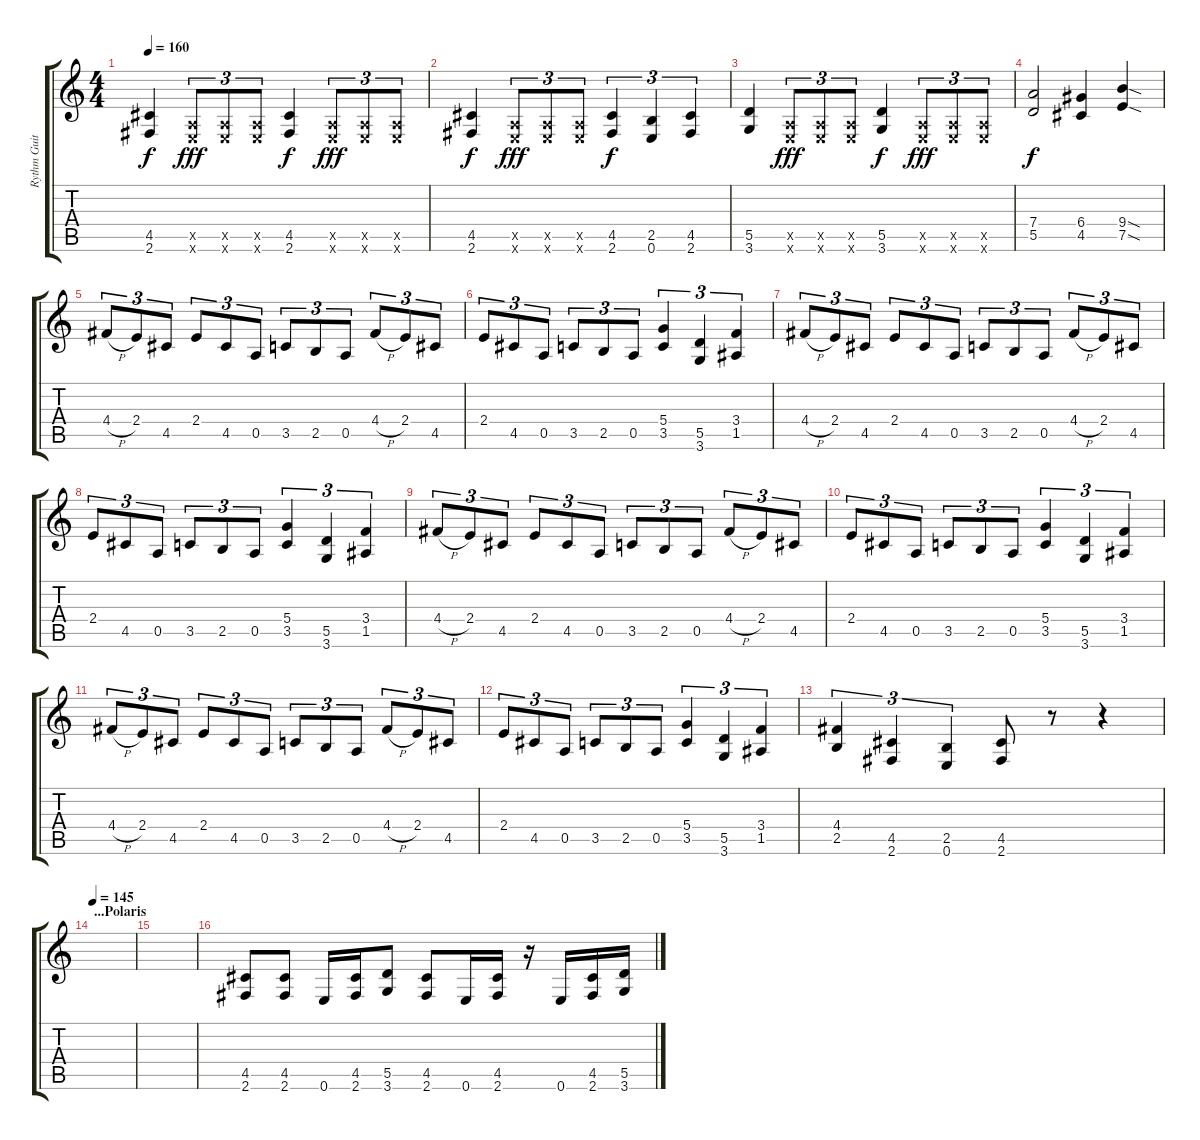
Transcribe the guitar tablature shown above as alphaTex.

\track ("Rythm Guitar (Dave Mustaine)" "Rythm Guit") {instrument distortionguitar}
\staff {score tabs}
\tuning (E4 B3 G3 D3 A2 E2) {hide}
\ts (4 4)
\tempo 160
\clef g2
\ks c
(4.5 2.6).4{dy f} (0.5{x} 0.6{x}).8{tu (3 2) dy fff} (0.5{x} 0.6{x}).8{tu (3 2)} (0.5{x} 0.6{x}).8{tu (3 2)} (4.5 2.6).4{dy f} (0.5{x} 0.6{x}).8{tu (3 2) dy fff} (0.5{x} 0.6{x}).8{tu (3 2)} (0.5{x} 0.6{x}).8{tu (3 2)} |
(4.5 2.6).4{dy f} (0.5{x} 0.6{x}).8{tu (3 2) dy fff} (0.5{x} 0.6{x}).8{tu (3 2)} (0.5{x} 0.6{x}).8{tu (3 2)} (4.5 2.6).4{tu (3 2) dy f} (2.5 0.6).4{tu (3 2)} (4.5 2.6).4{tu (3 2)} |
(5.5 3.6).4 (0.5{x} 0.6{x}).8{tu (3 2) dy fff} (0.5{x} 0.6{x}).8{tu (3 2)} (0.5{x} 0.6{x}).8{tu (3 2)} (5.5 3.6).4{dy f} (0.5{x} 0.6{x}).8{tu (3 2) dy fff} (0.5{x} 0.6{x}).8{tu (3 2)} (0.5{x} 0.6{x}).8{tu (3 2)} |
(7.4 5.5).2{dy f} (6.4 4.5).4 (9.4{sod} 7.5{sod}).4 |
4.4{h}.8{tu (3 2)} 2.4.8{tu (3 2)} 4.5.8{tu (3 2)} 2.4.8{tu (3 2)} 4.5.8{tu (3 2)} 0.5.8{tu (3 2)} 3.5.8{tu (3 2)} 2.5.8{tu (3 2)} 0.5.8{tu (3 2)} 4.4{h}.8{tu (3 2)} 2.4.8{tu (3 2)} 4.5.8{tu (3 2)} |
2.4.8{tu (3 2)} 4.5.8{tu (3 2)} 0.5.8{tu (3 2)} 3.5.8{tu (3 2)} 2.5.8{tu (3 2)} 0.5.8{tu (3 2)} (5.4 3.5).4{tu (3 2)} (5.5 3.6).4{tu (3 2)} (3.4 1.5).4{tu (3 2)} |
4.4{h}.8{tu (3 2)} 2.4.8{tu (3 2)} 4.5.8{tu (3 2)} 2.4.8{tu (3 2)} 4.5.8{tu (3 2)} 0.5.8{tu (3 2)} 3.5.8{tu (3 2)} 2.5.8{tu (3 2)} 0.5.8{tu (3 2)} 4.4{h}.8{tu (3 2)} 2.4.8{tu (3 2)} 4.5.8{tu (3 2)} |
2.4.8{tu (3 2)} 4.5.8{tu (3 2)} 0.5.8{tu (3 2)} 3.5.8{tu (3 2)} 2.5.8{tu (3 2)} 0.5.8{tu (3 2)} (5.4 3.5).4{tu (3 2)} (5.5 3.6).4{tu (3 2)} (3.4 1.5).4{tu (3 2)} |
4.4{h}.8{tu (3 2)} 2.4.8{tu (3 2)} 4.5.8{tu (3 2)} 2.4.8{tu (3 2)} 4.5.8{tu (3 2)} 0.5.8{tu (3 2)} 3.5.8{tu (3 2)} 2.5.8{tu (3 2)} 0.5.8{tu (3 2)} 4.4{h}.8{tu (3 2)} 2.4.8{tu (3 2)} 4.5.8{tu (3 2)} |
2.4.8{tu (3 2)} 4.5.8{tu (3 2)} 0.5.8{tu (3 2)} 3.5.8{tu (3 2)} 2.5.8{tu (3 2)} 0.5.8{tu (3 2)} (5.4 3.5).4{tu (3 2)} (5.5 3.6).4{tu (3 2)} (3.4 1.5).4{tu (3 2)} |
4.4{h}.8{tu (3 2)} 2.4.8{tu (3 2)} 4.5.8{tu (3 2)} 2.4.8{tu (3 2)} 4.5.8{tu (3 2)} 0.5.8{tu (3 2)} 3.5.8{tu (3 2)} 2.5.8{tu (3 2)} 0.5.8{tu (3 2)} 4.4{h}.8{tu (3 2)} 2.4.8{tu (3 2)} 4.5.8{tu (3 2)} |
2.4.8{tu (3 2)} 4.5.8{tu (3 2)} 0.5.8{tu (3 2)} 3.5.8{tu (3 2)} 2.5.8{tu (3 2)} 0.5.8{tu (3 2)} (5.4 3.5).4{tu (3 2)} (5.5 3.6).4{tu (3 2)} (3.4 1.5).4{tu (3 2)} |
(4.4 2.5).4{tu (3 2)} (4.5 2.6).4{tu (3 2)} (2.5 0.6).4{tu (3 2)} (4.5 2.6).8 r.8 r.4 |
\section ("" "...Polaris")
\tempo 145
|
|
(4.5 2.6).8 (4.5 2.6).8 0.6.16 (4.5 2.6).16 (5.5 3.6).8 (4.5 2.6).8 0.6.16 (4.5 2.6).16 r.16 0.6.16 (4.5 2.6).16 (5.5 3.6).16
